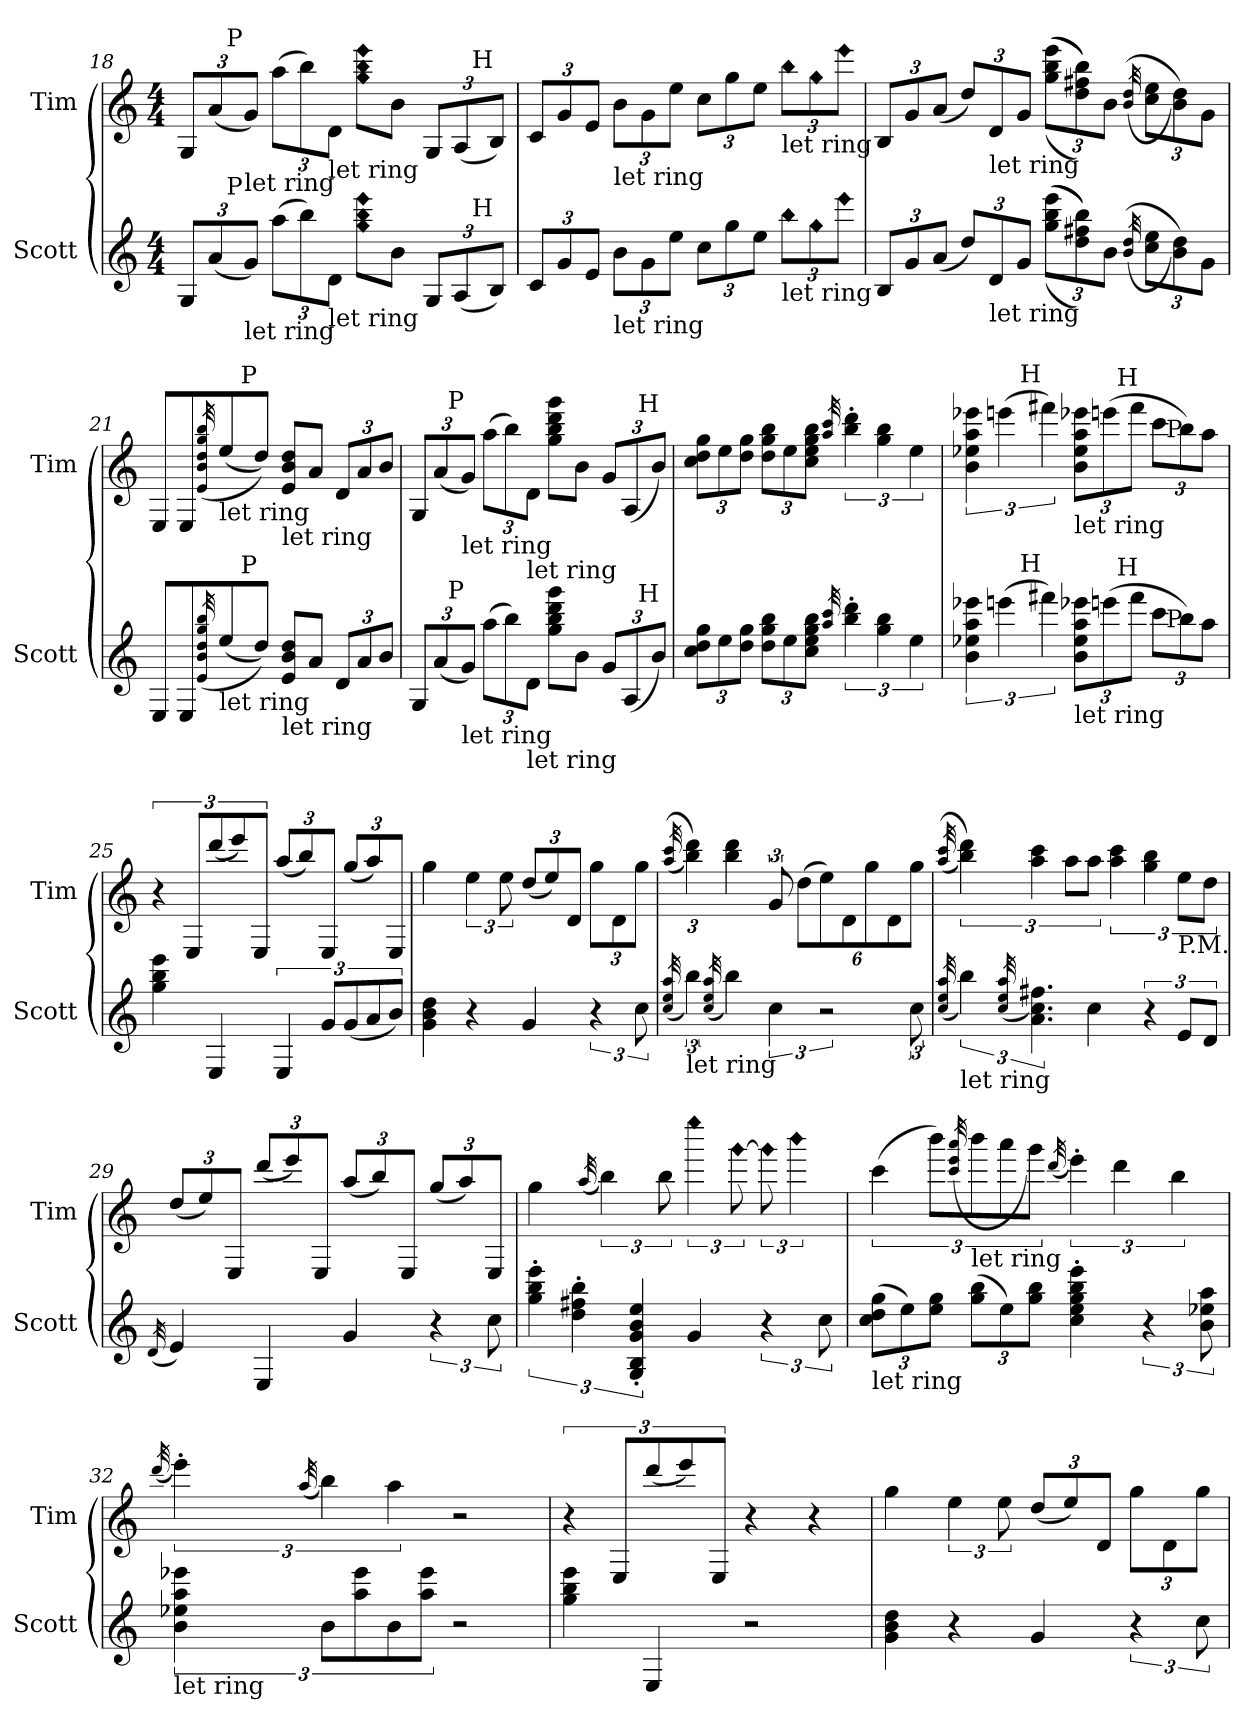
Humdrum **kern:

**kern	**kern
*part2	*part1
*staff2	*staff1
*I"Scott	*I"Tim
*I'Scott	*I'Tim
*clefG2	*clefG2
*ITrd7c12	*ITrd7c12
*k[]	*k[]
*C:	*C:
*M4/4	*M4/4
*Xbrackettup	*Xbrackettup
=18	=18
*^	*^
*	*^	*	*^
12GG/L	8ryy	2..ryy	12GG/L	8ryy	2..ryy
(12A/	.	.	(12A/	.	.
!	!	!	!	!LO:TX:a:t=P	!
!	!LO:TX:a:t=P	!	!	!	!
.	2..ryy	.	.	2..ryy	.
!	!	!	!LO:TX:b:t=let ring	!	!
!LO:TX:b:t=let ring	!	!	!	!	!
12G/J)	.	.	12G/J)	.	.
(12a\L	.	.	(12a\L	.	.
12b\)	.	.	12b\)	.	.
!	!	!	!LO:TX:b:t=let ring	!	!
!LO:TX:b:t=let ring	!	!	!	!	!
12D\J	.	.	12D\J	.	.
!LO:N:n=1:head=diamond	!	!	!	!	!
!LO:N:n=2:head=diamond	!	!	!	!	!
!LO:N:n=3:head=diamond	!	!	!LO:N:n=1:head=diamond	!	!
!	!	!	!LO:N:n=2:head=diamond	!	!
!	!	!	!LO:N:n=3:head=diamond	!	!
8g\ 8b\ 8ee\L	.	.	8g\ 8b\ 8ee\L	.	.
8B\J	.	.	8B\J	.	.
12GG/L	.	.	12GG/L	.	.
(12AA/	.	.	(12AA/	.	.
!	!	!	!	!	!LO:TX:a:t=H
!	!	!LO:TX:a:t=H	!	!	!
.	.	8ryy	.	.	8ryy
12BB/J)	.	.	12BB/J)	.	.
*v	*v	*v	*	*	*
*	*v	*v	*v
!!LO:LB:g=z
=19	=19
12C/L	12C/L
12G/	12G/
12E/J	12E/J
!	!LO:TX:b:t=let ring
!LO:TX:b:t=let ring	!
12B\L	12B\L
12G\	12G\
12e\J	12e\J
12c\L	12c\L
12g\	12g\
12e\J	12e\J
!	!LO:TX:b:t=let ring
!LO:TX:b:t=let ring	!
!LO:N:head=diamond	!LO:N:head=diamond
12b\L	12b\L
!LO:N:head=diamond	!LO:N:head=diamond
12g\	12g\
!LO:N:head=diamond	!LO:N:head=diamond
12ee\J	12ee\J
=20	=20
12BB/L	12BB/L
12G/	12G/
(12A/J	(12A/J
12d/L)	12d/L)
!	!LO:TX:b:t=let ring
!LO:TX:b:t=let ring	!
12D/	12D/
12G/J	12G/J
(((12g\ 12b\ 12ee\L	(((12g\ 12b\ 12ee\L
12d\ 12f#X\ 12b\)))	12d\ 12f#X\ 12b\)))
12B\J	12B\J
((32qB/ 32qd/	((32qB/ 32qd/
12c\ 12e\L	12c\ 12e\L
12B\ 12d\))	12B\ 12d\))
12G\J	12G\J
=21	=21
*^	*^
8EE/L	3ryy	8EE/L	3ryy
8EE/	.	8EE/	.
(32qE/ 32qB/ 32qd/ 32qg/ 32qb/	.	(32qE/ 32qB/ 32qd/ 32qg/ 32qb/	.
!	!	!LO:TX:b:t=let ring	!
!LO:TX:b:t=let ring	!	!	!
(8e/	.	(8e/	.
!	!	!	!LO:TX:a:t=P
!	!LO:TX:a:t=P	!	!
.	3%2ryy	.	3%2ryy
8d/J))	.	8d/J))	.
!	!	!LO:TX:b:t=let ring	!
!LO:TX:b:t=let ring	!	!	!
8E/ 8B/ 8d/L	.	8E/ 8B/ 8d/L	.
8A/J	.	8A/J	.
12D/L	.	12D/L	.
12A/	.	12A/	.
12B/J	.	12B/J	.
!!LO:LB:g=z
=22	=22	=22	=22
*	*^	*	*^
12GG/L	8ryy	2..ryy	12GG/L	8ryy	2..ryy
(12A/	.	.	(12A/	.	.
!	!	!	!	!LO:TX:a:t=P	!
!	!LO:TX:a:t=P	!	!	!	!
.	2..ryy	.	.	2..ryy	.
!	!	!	!LO:TX:b:t=let ring	!	!
!LO:TX:b:t=let ring	!	!	!	!	!
12G/J)	.	.	12G/J)	.	.
(12a\L	.	.	(12a\L	.	.
12b\)	.	.	12b\)	.	.
!	!	!	!LO:TX:b:t=let ring	!	!
!LO:TX:b:t=let ring	!	!	!	!	!
12D\J	.	.	12D\J	.	.
8g\ 8b\ 8dd\ 8gg\L	.	.	8g\ 8b\ 8dd\ 8gg\L	.	.
8B\J	.	.	8B\J	.	.
12G/L	.	.	12G/L	.	.
(12AA/	.	.	(12AA/	.	.
!	!	!	!	!	!LO:TX:a:t=H
!	!	!LO:TX:a:t=H	!	!	!
.	.	8ryy	.	.	8ryy
12B/J)	.	.	12B/J)	.	.
=23	=23	=23	=23	=23	=23
!	!	!	!LO:TX:b:t=let ring	!	!
!LO:TX:b:t=let ring	!	!	!	!	!
*v	*v	*v	*	*	*
*	*v	*v	*v
12c\ 12d\ 12g\L	12c\ 12d\ 12g\L
12e\	12e\
12d\ 12g\J	12d\ 12g\J
12d\ 12g\ 12b\L	12d\ 12g\ 12b\L
12e\	12e\
12c\ 12e\ 12g\ 12b\J	12c\ 12e\ 12g\ 12b\J
32qa/ 32qcc/	32qa/ 32qcc/
*brackettup	*brackettup
6b\' 6dd\'	6b\' 6dd\'
6g\ 6b\	6g\ 6b\
6e\	6e\
=24	=24
!	!LO:TX:b:t=let ring
!LO:TX:b:t=let ring	!
*^	*^
*	*^	*	*^
*	*	*^	*	*	*^
6B\ 6e-X\ 6a\ 6ee-X\	4ryy	2ryy	3%2ryy	6B\ 6e-X\ 6a\ 6ee-X\	4ryy	2ryy	3%2ryy
(6een\	.	.	.	(6een\	.	.	.
!	!	!	!	!	!LO:TX:a:t=H	!	!
!	!LO:TX:a:t=H	!	!	!	!	!	!
.	2.ryy	.	.	.	2.ryy	.	.
6ff#X\)	.	.	.	6ff#X\)	.	.	.
*Xbrackettup	*	*	*	*Xbrackettup	*	*	*
!	!	!	!	!LO:TX:b:t=let ring	!	!	!
!LO:TX:b:t=let ring	!	!	!	!	!	!	!
12B\ 12e-\ 12a\ 12ee-X\L	.	8ryy	.	12B\ 12e-\ 12a\ 12ee-X\L	.	8ryy	.
(12een\	.	.	.	(12een\	.	.	.
!	!	!	!	!	!	!LO:TX:a:t=H	!
!	!	!LO:TX:a:t=H	!	!	!	!	!
.	.	4.ryy	.	.	.	4.ryy	.
12ff#\J	.	.	12.ryy	12ff#\J	.	.	12.ryy
12cc\L	.	.	.	12cc\L	.	.	.
!	!	!	!	!	!	!	!LO:TX:a:t=P
!	!	!	!LO:TX:a:t=P	!	!	!	!
.	.	.	6ryy	.	.	.	6ryy
12b\)	.	.	.	12b\)	.	.	.
12a\J	.	.	.	12a\J	.	.	.
.	.	.	24ryy	.	.	.	24ryy
*v	*v	*v	*v	*	*	*	*
*	*v	*v	*v	*v
!!LO:PB:g=z
=25	=25
*	*brackettup
4g\ 4b\ 4ee\	6r
.	12EE/L
4EE/	(12dd/
.	12ee/)
.	12EE/J
*brackettup	*Xbrackettup
6EE/	(12a/L
.	12b/)
12G/L	12EE/J
(12G/	(12g/L
12A/	12a/)
12B/J)	12EE/J
=26	=26
4G\ 4B\ 4d\	4g\
*	*brackettup
4r	6e\
.	12e\
4G/	(12d/L
.	12e/)
.	12D/J
*	*Xbrackettup
6r	12g\L
.	12D\
12c\	12g\J
=27	=27
(32qc/ 32qe/ 32qa/	((32qa/ 32qcc/
!LO:TX:b:t=let ring	!
6b\)	6b\ 6dd\))
(32qc/ 32qe/ 32qa/	.
4b\)	4b\ 4dd\
*	*brackettup
6c\	12G/
.	(12d\L
3r	12e\)
.	12D\
.	12g\
.	12D\
12c\	12g\J
!!LO:LB:g=z
=28	=28
(32qc/ 32qe/ 32qa/	((32qa/ 32qcc/
!LO:TX:b:t=let ring	!
6b\)	6b\ 6dd\))
(32qc/ 32qe/ 32qa/	.
6.A\ 6.c\ 6.f#X\)	6a\ 6cc\
.	12a\L
4c\	12a\J
.	6a\ 6cc\
6r	6g\ 6b\
!	!LO:TX:b:t=P.M.
12E/L	12e\L
12D/J	12d\J
=29	=29
(32qD/	.
*	*Xbrackettup
4E/)	(12d/L
.	12e/)
.	12EE/J
4EE/	(12dd/L
.	12ee/)
.	12EE/J
4G/	(12a/L
.	12b/)
.	12EE/J
6r	(12g/L
.	12a/)
12c\	12EE/J
=30	=30
6g\' 6b\' 6ee\'	4g\
6d\' 6f#X\' 6b\'	.
.	(32qa/
*	*brackettup
.	6b\)
6GG/' 6BB/' 6G/' 6B/' 6e/'	.
.	12b\
!	!LO:N:head=diamond
4G/	6eee\
!	!LO:N:head=diamond
.	[12gg\
!	!LO:N:head=diamond
6r	12gg\]
!	!LO:N:head=diamond
.	6bb\
12c\	.
!!LO:LB:g=z
=31	=31
*Xbrackettup	*
!LO:TX:b:t=let ring	!
(12c\ 12d\ 12g\L	(6cc\
12e\)	.
12e\ 12g\J	12bb\L)
.	(32qcc/ 32qee/ 32qaa/
!	!LO:TX:b:t=let ring
(12g\ 12b\L	12bb\
12e\)	12aa\
12g\ 12b\J	12gg\J)
.	(32qdd/
4c\' 4e\' 4g\' 4b\' 4ee\'	6ee'\)
.	6dd\
*brackettup	*
6r	.
.	6b\
12B\ 12e-X\ 12a\	.
=32	=32
.	(32qdd/
!LO:TX:b:t=let ring	!
6B\ 6e-X\ 6a\ 6ee-X\	6ee'\)
.	(32qa/
12B\L	6b\)
12a\ 12ee-\	.
12B\	6a\
12a\ 12ee-\J	.
2r	2r
=33	=33
4g\ 4b\ 4ee\	6r
.	12EE/L
4EE/	(12dd/
.	12ee/)
.	12EE/J
2r	4r
.	4r
!!LO:LB:g=z
=34	=34
4G\ 4B\ 4d\	4g\
4r	6e\
.	12e\
4G/	(12d/L
.	12e/)
.	12D/J
*	*Xbrackettup
6r	12g\L
.	12D\
12c\	12g\J
=	=
*-	*-
